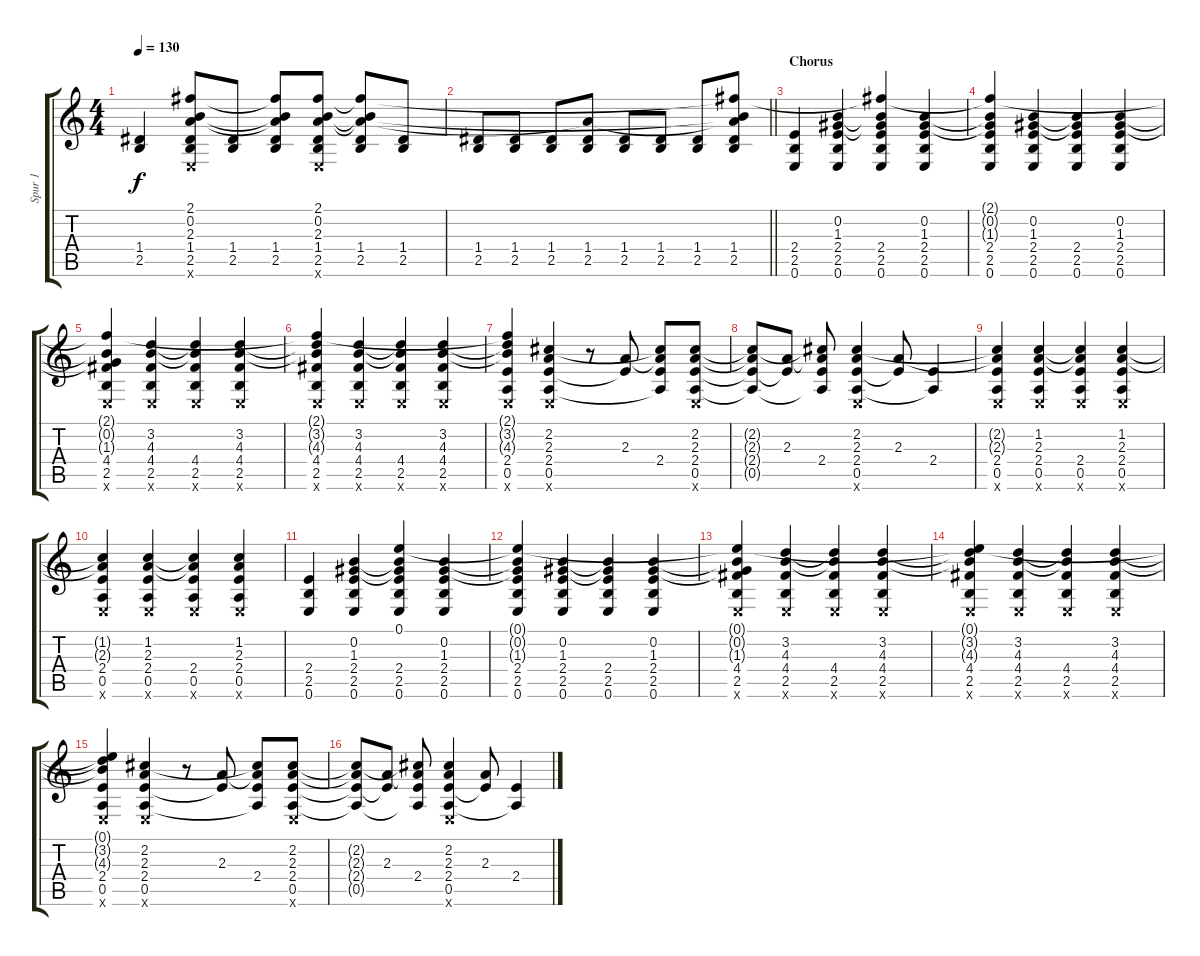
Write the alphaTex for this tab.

\track ("Spur 1" "Spur 1") {instrument acousticguitarnylon}
\staff {score tabs}
\tuning (E4 B3 G3 D3 A2 E2) {hide}
\ts (4 4)
\tempo 130
\clef g2
\ks c
(1.4 2.5).4{dy f} (2.1 0.2 2.3 1.4 2.5 0.6{x}).8 (1.4 2.5).8 (2.1{t} 0.2{t} 2.3{t} 1.4 2.5).8 (2.1 0.2 2.3 1.4 2.5 0.6{x}).8 (2.1{t} 0.2{t} 2.3{t} 1.4 2.5).8 (1.4 2.5).8 |
\barLineRight lightlight
(1.4 2.5).8 (1.4 2.5).8 (1.4 2.5).8 (2.3{t} 1.4 2.5).8 (1.4 2.5).8 (1.4 2.5).8 (1.4 2.5).8 (2.1{t} 0.2{t} 2.3{t} 1.4 2.5).8 |
\section ("" "Chorus")
(2.4 2.5 0.6).4 (0.2 1.3 2.4 2.5 0.6).4 (2.1{t} 0.2{t} 1.3{t} 2.4 2.5 0.6).4 (0.2 1.3 2.4 2.5 0.6).4 |
(2.1{t} 0.2{t} 1.3{t} 2.4 2.5 0.6).4 (0.2 1.3 2.4 2.5 0.6).4 (0.2{t} 1.3{t} 2.4 2.5 0.6).4 (0.2 1.3 2.4 2.5 0.6).4 |
(2.1{t} 0.2{t} 1.3{t} 4.4 2.5 0.6{x}).4 (3.2 4.3 4.4 2.5 0.6{x}).4 (3.2{t} 4.3{t} 4.4 2.5 0.6{x}).4 (3.2 4.3 4.4 2.5 0.6{x}).4 |
(2.1{t} 3.2{t} 4.3{t} 4.4 2.5 0.6{x}).4 (3.2 4.3 4.4 2.5 0.6{x}).4 (3.2{t} 4.3{t} 4.4 2.5 0.6{x}).4 (3.2 4.3 4.4 2.5 0.6{x}).4 |
(2.1{t} 3.2{t} 4.3{t} 2.4 0.5 0.6{x}).4 (2.2 2.3 2.4 0.5 0.6{x}).4 r.8 (2.3 2.4{t}).8 (2.2{t} 2.3{t} 2.4 0.5{t}).8 (2.2 2.3 2.4 0.5 0.6{x}).8 |
(2.2{t} 2.3{t} 2.4{t} 0.5{t}).8 (2.3 2.4{t}).8 (2.2{t} 2.3{t} 2.4 0.5{t}).8 (2.2 2.3 2.4 0.5 0.6{x}).4 (2.3 2.4{t}).8 (2.4 0.5{t}).4 |
(2.2{t} 2.3{t} 2.4 0.5 0.6{x}).4 (1.2 2.3 2.4 0.5 0.6{x}).4 (1.2{t} 2.3{t} 2.4 0.5 0.6{x}).4 (1.2 2.3 2.4 0.5 0.6{x}).4 |
(1.2{t} 2.3{t} 2.4 0.5 0.6{x}).4 (1.2 2.3 2.4 0.5 0.6{x}).4 (1.2{t} 2.3{t} 2.4 0.5 0.6{x}).4 (1.2 2.3 2.4 0.5 0.6{x}).4 |
(2.4 2.5 0.6).4 (0.2 1.3 2.4 2.5 0.6).4 (0.1 0.2{t} 1.3{t} 2.4 2.5 0.6).4 (0.2 1.3 2.4 2.5 0.6).4 |
(0.1{t} 0.2{t} 1.3{t} 2.4 2.5 0.6).4 (0.2 1.3 2.4 2.5 0.6).4 (0.2{t} 1.3{t} 2.4 2.5 0.6).4 (0.2 1.3 2.4 2.5 0.6).4 |
(0.1{t} 0.2{t} 1.3{t} 4.4 2.5 0.6{x}).4 (3.2 4.3 4.4 2.5 0.6{x}).4 (3.2{t} 4.3{t} 4.4 2.5 0.6{x}).4 (3.2 4.3 4.4 2.5 0.6{x}).4 |
(0.1{t} 3.2{t} 4.3{t} 4.4 2.5 0.6{x}).4 (3.2 4.3 4.4 2.5 0.6{x}).4 (3.2{t} 4.3{t} 4.4 2.5 0.6{x}).4 (3.2 4.3 4.4 2.5 0.6{x}).4 |
(0.1{t} 3.2{t} 4.3{t} 2.4 0.5 0.6{x}).4 (2.2 2.3 2.4 0.5 0.6{x}).4 r.8 (2.3 2.4{t}).8 (2.2{t} 2.3{t} 2.4 0.5{t}).8 (2.2 2.3 2.4 0.5 0.6{x}).8 |
(2.2{t} 2.3{t} 2.4{t} 0.5{t}).8 (2.3 2.4{t}).8 (2.2{t} 2.3{t} 2.4 0.5{t}).8 (2.2 2.3 2.4 0.5 0.6{x}).4 (2.3 2.4{t}).8 (2.4 0.5{t}).4
